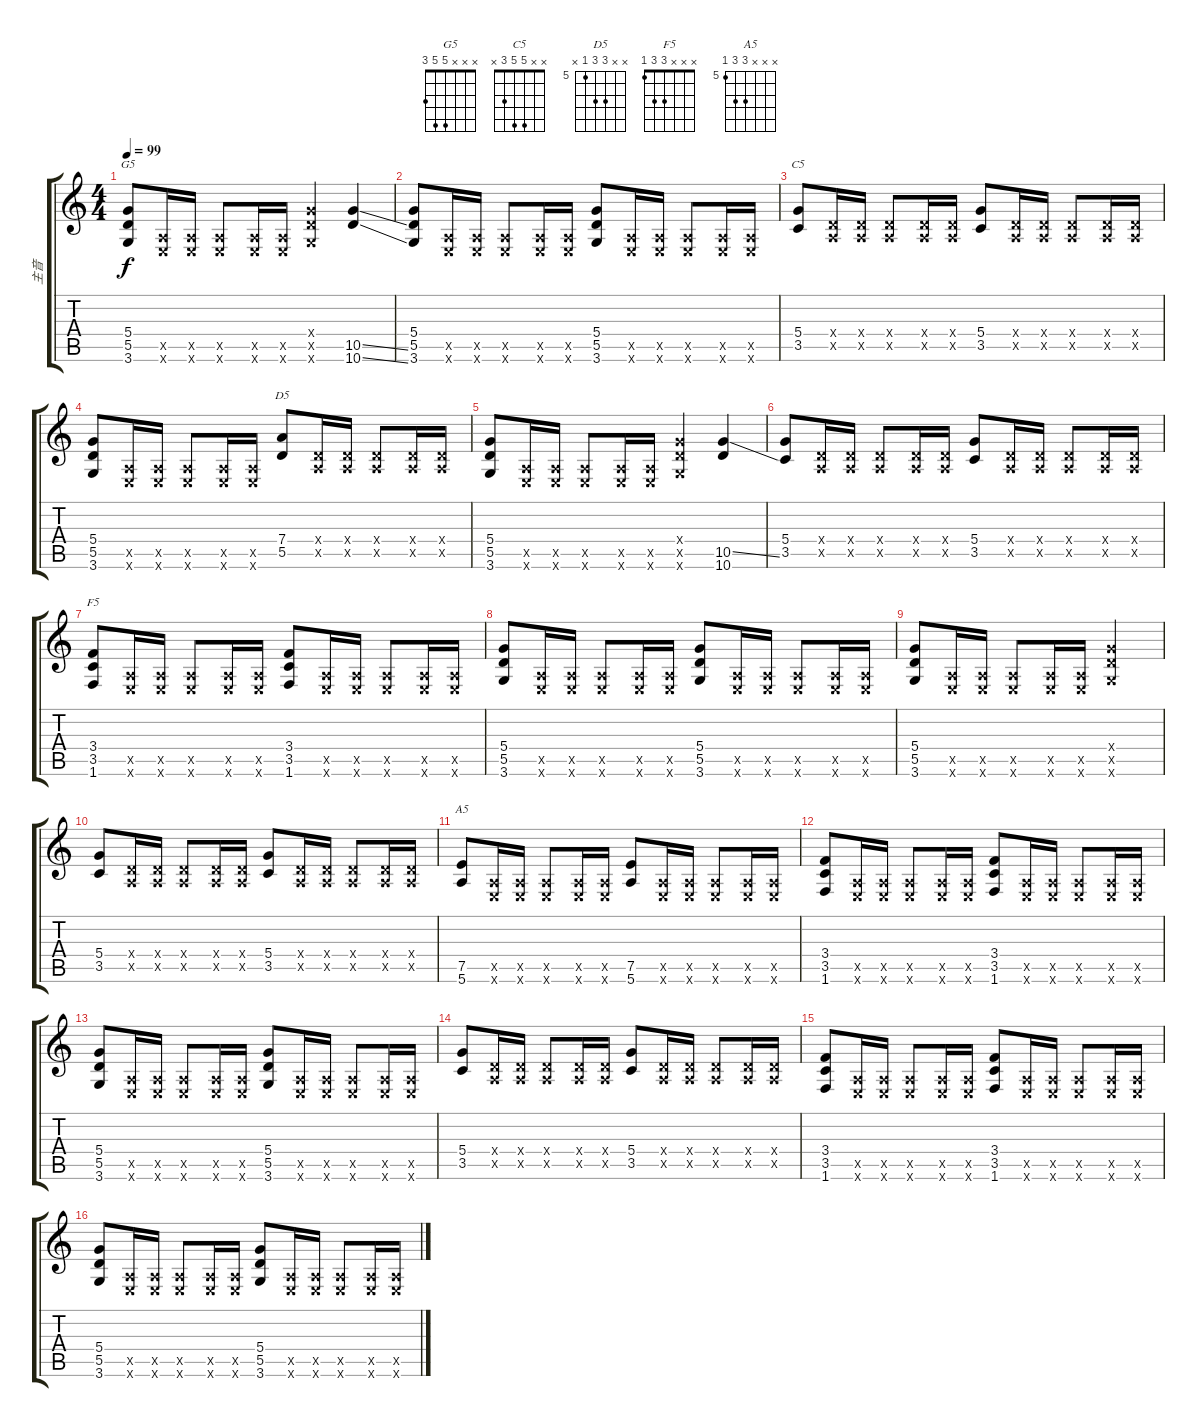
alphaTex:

\track ("主音" "主音") {instrument distortionguitar}
\staff {score tabs}
\tuning (E4 B3 G3 D3 A2 E2) {hide}
\chord ("G5" x x x 5 5 3)
\chord ("C5" x x 5 5 3 x)
\chord ("D5" x x 7 7 5 x) {firstfret 5}
\chord ("F5" x x x 3 3 1)
\chord ("A5" x x x 7 7 5) {firstfret 5}
\ts (4 4)
\tempo 99
\clef g2
\ks c
(5.4 5.5 3.6).8{ch "G5" dy f} (0.5{x} 0.6{x}).16 (0.5{x} 0.6{x}).16 (0.5{x} 0.6{x}).8 (0.5{x} 0.6{x}).16 (0.5{x} 0.6{x}).16 (5.4{x} 5.5{x} 3.6{x}).4 (10.5{ss} 10.6{ss}).4 |
(5.4 5.5 3.6).8 (0.5{x} 0.6{x}).16 (0.5{x} 0.6{x}).16 (0.5{x} 0.6{x}).8 (0.5{x} 0.6{x}).16 (0.5{x} 0.6{x}).16 (5.4 5.5 3.6).8 (0.5{x} 0.6{x}).16 (0.5{x} 0.6{x}).16 (0.5{x} 0.6{x}).8 (0.5{x} 0.6{x}).16 (0.5{x} 0.6{x}).16 |
(5.4 3.5).8{ch "C5"} (0.4{x} 0.5{x}).16 (0.4{x} 0.5{x}).16 (0.4{x} 0.5{x}).8 (0.4{x} 0.5{x}).16 (0.4{x} 0.5{x}).16 (5.4 3.5).8 (0.4{x} 0.5{x}).16 (0.4{x} 0.5{x}).16 (0.4{x} 0.5{x}).8 (0.4{x} 0.5{x}).16 (0.4{x} 0.5{x}).16 |
(5.4 5.5 3.6).8 (0.5{x} 0.6{x}).16 (0.5{x} 0.6{x}).16 (0.5{x} 0.6{x}).8 (0.5{x} 0.6{x}).16 (0.5{x} 0.6{x}).16 (7.4 5.5).8{ch "D5"} (0.4{x} 0.5{x}).16 (0.4{x} 0.5{x}).16 (0.4{x} 0.5{x}).8 (0.4{x} 0.5{x}).16 (0.4{x} 0.5{x}).16 |
(5.4 5.5 3.6).8 (0.5{x} 0.6{x}).16 (0.5{x} 0.6{x}).16 (0.5{x} 0.6{x}).8 (0.5{x} 0.6{x}).16 (0.5{x} 0.6{x}).16 (5.4{x} 5.5{x} 3.6{x}).4 (10.5{ss} 10.6).4 |
(5.4 3.5).8 (0.4{x} 0.5{x}).16 (0.4{x} 0.5{x}).16 (0.4{x} 0.5{x}).8 (0.4{x} 0.5{x}).16 (0.4{x} 0.5{x}).16 (5.4 3.5).8 (0.4{x} 0.5{x}).16 (0.4{x} 0.5{x}).16 (0.4{x} 0.5{x}).8 (0.4{x} 0.5{x}).16 (0.4{x} 0.5{x}).16 |
(3.4 3.5 1.6).8{ch "F5"} (0.5{x} 0.6{x}).16 (0.5{x} 0.6{x}).16 (0.5{x} 0.6{x}).8 (0.5{x} 0.6{x}).16 (0.5{x} 0.6{x}).16 (3.4 3.5 1.6).8 (0.5{x} 0.6{x}).16 (0.5{x} 0.6{x}).16 (0.5{x} 0.6{x}).8 (0.5{x} 0.6{x}).16 (0.5{x} 0.6{x}).16 |
(5.4 5.5 3.6).8 (0.5{x} 0.6{x}).16 (0.5{x} 0.6{x}).16 (0.5{x} 0.6{x}).8 (0.5{x} 0.6{x}).16 (0.5{x} 0.6{x}).16 (5.4 5.5 3.6).8 (0.5{x} 0.6{x}).16 (0.5{x} 0.6{x}).16 (0.5{x} 0.6{x}).8 (0.5{x} 0.6{x}).16 (0.5{x} 0.6{x}).16 |
(5.4 5.5 3.6).8 (0.5{x} 0.6{x}).16 (0.5{x} 0.6{x}).16 (0.5{x} 0.6{x}).8 (0.5{x} 0.6{x}).16 (0.5{x} 0.6{x}).16 (5.4{x} 5.5{x} 3.6{x}).2 |
(5.4 3.5).8 (0.4{x} 0.5{x}).16 (0.4{x} 0.5{x}).16 (0.4{x} 0.5{x}).8 (0.4{x} 0.5{x}).16 (0.4{x} 0.5{x}).16 (5.4 3.5).8 (0.4{x} 0.5{x}).16 (0.4{x} 0.5{x}).16 (0.4{x} 0.5{x}).8 (0.4{x} 0.5{x}).16 (0.4{x} 0.5{x}).16 |
(7.5 5.6).8{ch "A5"} (0.5{x} 0.6{x}).16 (0.5{x} 0.6{x}).16 (0.5{x} 0.6{x}).8 (0.5{x} 0.6{x}).16 (0.5{x} 0.6{x}).16 (7.5 5.6).8 (0.5{x} 0.6{x}).16 (0.5{x} 0.6{x}).16 (0.5{x} 0.6{x}).8 (0.5{x} 0.6{x}).16 (0.5{x} 0.6{x}).16 |
(3.4 3.5 1.6).8 (0.5{x} 0.6{x}).16 (0.5{x} 0.6{x}).16 (0.5{x} 0.6{x}).8 (0.5{x} 0.6{x}).16 (0.5{x} 0.6{x}).16 (3.4 3.5 1.6).8 (0.5{x} 0.6{x}).16 (0.5{x} 0.6{x}).16 (0.5{x} 0.6{x}).8 (0.5{x} 0.6{x}).16 (0.5{x} 0.6{x}).16 |
(5.4 5.5 3.6).8 (0.5{x} 0.6{x}).16 (0.5{x} 0.6{x}).16 (0.5{x} 0.6{x}).8 (0.5{x} 0.6{x}).16 (0.5{x} 0.6{x}).16 (5.4 5.5 3.6).8 (0.5{x} 0.6{x}).16 (0.5{x} 0.6{x}).16 (0.5{x} 0.6{x}).8 (0.5{x} 0.6{x}).16 (0.5{x} 0.6{x}).16 |
(5.4 3.5).8 (0.4{x} 0.5{x}).16 (0.4{x} 0.5{x}).16 (0.4{x} 0.5{x}).8 (0.4{x} 0.5{x}).16 (0.4{x} 0.5{x}).16 (5.4 3.5).8 (0.4{x} 0.5{x}).16 (0.4{x} 0.5{x}).16 (0.4{x} 0.5{x}).8 (0.4{x} 0.5{x}).16 (0.4{x} 0.5{x}).16 |
(3.4 3.5 1.6).8 (0.5{x} 0.6{x}).16 (0.5{x} 0.6{x}).16 (0.5{x} 0.6{x}).8 (0.5{x} 0.6{x}).16 (0.5{x} 0.6{x}).16 (3.4 3.5 1.6).8 (0.5{x} 0.6{x}).16 (0.5{x} 0.6{x}).16 (0.5{x} 0.6{x}).8 (0.5{x} 0.6{x}).16 (0.5{x} 0.6{x}).16 |
(5.4 5.5 3.6).8 (0.5{x} 0.6{x}).16 (0.5{x} 0.6{x}).16 (0.5{x} 0.6{x}).8 (0.5{x} 0.6{x}).16 (0.5{x} 0.6{x}).16 (5.4 5.5 3.6).8 (0.5{x} 0.6{x}).16 (0.5{x} 0.6{x}).16 (0.5{x} 0.6{x}).8 (0.5{x} 0.6{x}).16 (0.5{x} 0.6{x}).16
